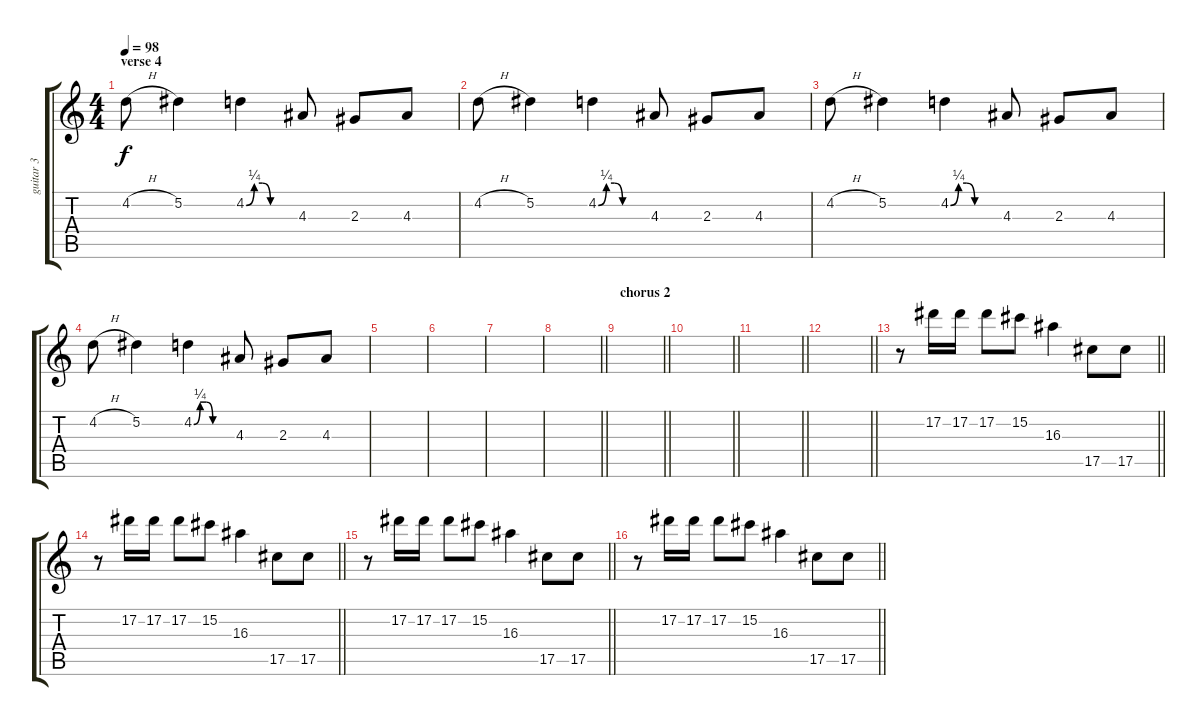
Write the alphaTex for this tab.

\track ("guitar 3" "guitar 3") {instrument overdrivenguitar}
\staff {score tabs}
\tuning (Eb4 Bb3 Gb3 Db3 Ab2 Eb2) {hide}
\ts (4 4)
\section ("" "verse 4")
\tempo 98
\clef g2
\ks c
4.2{h}.8{dy f} 5.2.4 4.2{be (custom 0 0 10 1 20 1 30 0 60 0)}.4 4.3.8 2.3.8 4.3.8 |
4.2{h}.8 5.2.4 4.2{be (custom 0 0 10 1 20 1 30 0 60 0)}.4 4.3.8 2.3.8 4.3.8 |
4.2{h}.8 5.2.4 4.2{be (custom 0 0 10 1 20 1 30 0 60 0)}.4 4.3.8 2.3.8 4.3.8 |
4.2{h}.8 5.2.4 4.2{be (custom 0 0 10 1 20 1 30 0 60 0)}.4 4.3.8 2.3.8 4.3.8 |
|
|
|
\barLineRight lightlight
|
\section ("" "chorus 2")
\barLineRight lightlight
|
\barLineRight lightlight
|
\barLineRight lightlight
|
\barLineRight lightlight
|
\barLineRight lightlight
r.8{volume 13 balance 8} 17.2.16 17.2.16 17.2.8 15.2.8 16.3.4 17.5.8 17.5.8 |
\barLineRight lightlight
r.8 17.2.16 17.2.16 17.2.8 15.2.8 16.3.4 17.5.8 17.5.8 |
\barLineRight lightlight
r.8 17.2.16 17.2.16 17.2.8 15.2.8 16.3.4 17.5.8 17.5.8 |
\barLineRight lightlight
r.8 17.2.16 17.2.16 17.2.8 15.2.8 16.3.4 17.5.8 17.5.8
